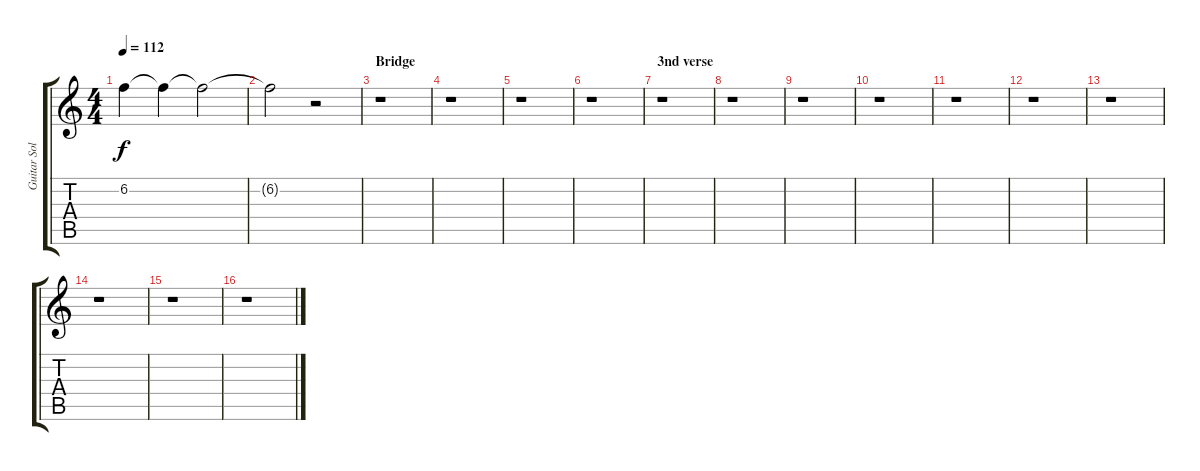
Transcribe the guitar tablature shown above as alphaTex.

\track ("Guitar Solo (Overdub)" "Guitar Sol") {instrument overdrivenguitar}
\staff {score tabs}
\tuning (E4 B3 G3 D3 A2 E2) {hide}
\ts (4 4)
\tempo 112
\clef g2
\ks c
6.2{t}.4{dy f} 6.2{t}.4 6.2{t}.2 |
6.2{t}.2 r.2 |
\section ("" "Bridge")
r.1 |
r.1 |
r.1 |
r.1 |
\section ("" "3nd verse")
r.1 |
r.1 |
r.1 |
r.1 |
r.1 |
r.1 |
r.1 |
r.1 |
r.1 |
r.1
